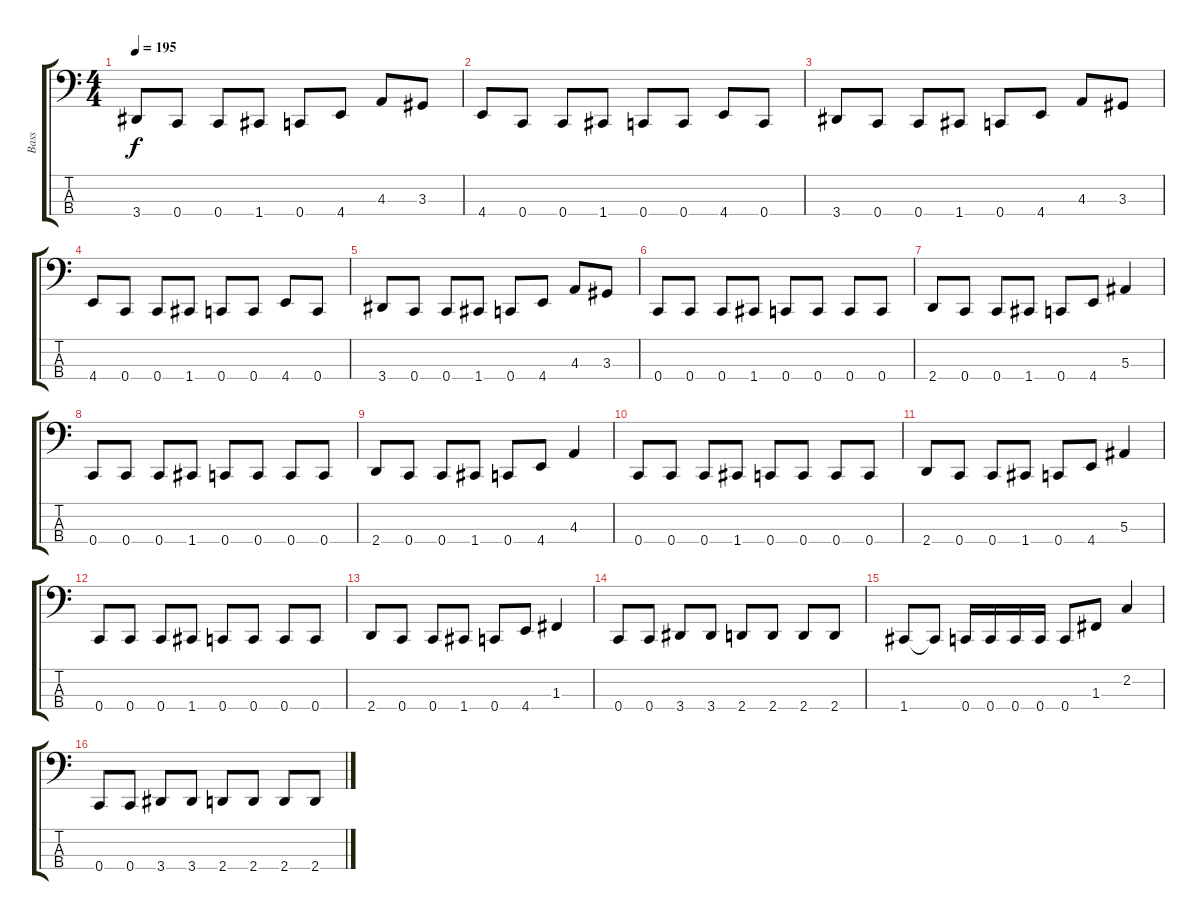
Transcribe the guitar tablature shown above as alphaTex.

\track ("Bass" "Bass") {instrument electricbasspick}
\staff {score tabs}
\tuning (Eb2 Bb1 F1 C1) {hide}
\ts (4 4)
\tempo 195
\clef f4
\ks c
3.4.8{dy f} 0.4.8 0.4.8 1.4.8 0.4.8 4.4.8 4.3.8 3.3.8 |
4.4.8 0.4.8 0.4.8 1.4.8 0.4.8 0.4.8 4.4.8 0.4.8 |
3.4.8 0.4.8 0.4.8 1.4.8 0.4.8 4.4.8 4.3.8 3.3.8 |
4.4.8 0.4.8 0.4.8 1.4.8 0.4.8 0.4.8 4.4.8 0.4.8 |
3.4.8 0.4.8 0.4.8 1.4.8 0.4.8 4.4.8 4.3.8 3.3.8 |
0.4.8 0.4.8 0.4.8 1.4.8 0.4.8 0.4.8 0.4.8 0.4.8 |
2.4.8 0.4.8 0.4.8 1.4.8 0.4.8 4.4.8 5.3.4 |
0.4.8 0.4.8 0.4.8 1.4.8 0.4.8 0.4.8 0.4.8 0.4.8 |
2.4.8 0.4.8 0.4.8 1.4.8 0.4.8 4.4.8 4.3.4 |
0.4.8 0.4.8 0.4.8 1.4.8 0.4.8 0.4.8 0.4.8 0.4.8 |
2.4.8 0.4.8 0.4.8 1.4.8 0.4.8 4.4.8 5.3.4 |
0.4.8 0.4.8 0.4.8 1.4.8 0.4.8 0.4.8 0.4.8 0.4.8 |
2.4.8 0.4.8 0.4.8 1.4.8 0.4.8 4.4.8 1.3.4 |
0.4.8 0.4.8 3.4.8 3.4.8 2.4.8 2.4.8 2.4.8 2.4.8 |
1.4.8 1.4{t}.8 0.4.16 0.4.16 0.4.16 0.4.16 0.4.8 1.3.8 2.2.4 |
0.4.8 0.4.8 3.4.8 3.4.8 2.4.8 2.4.8 2.4.8 2.4.8
